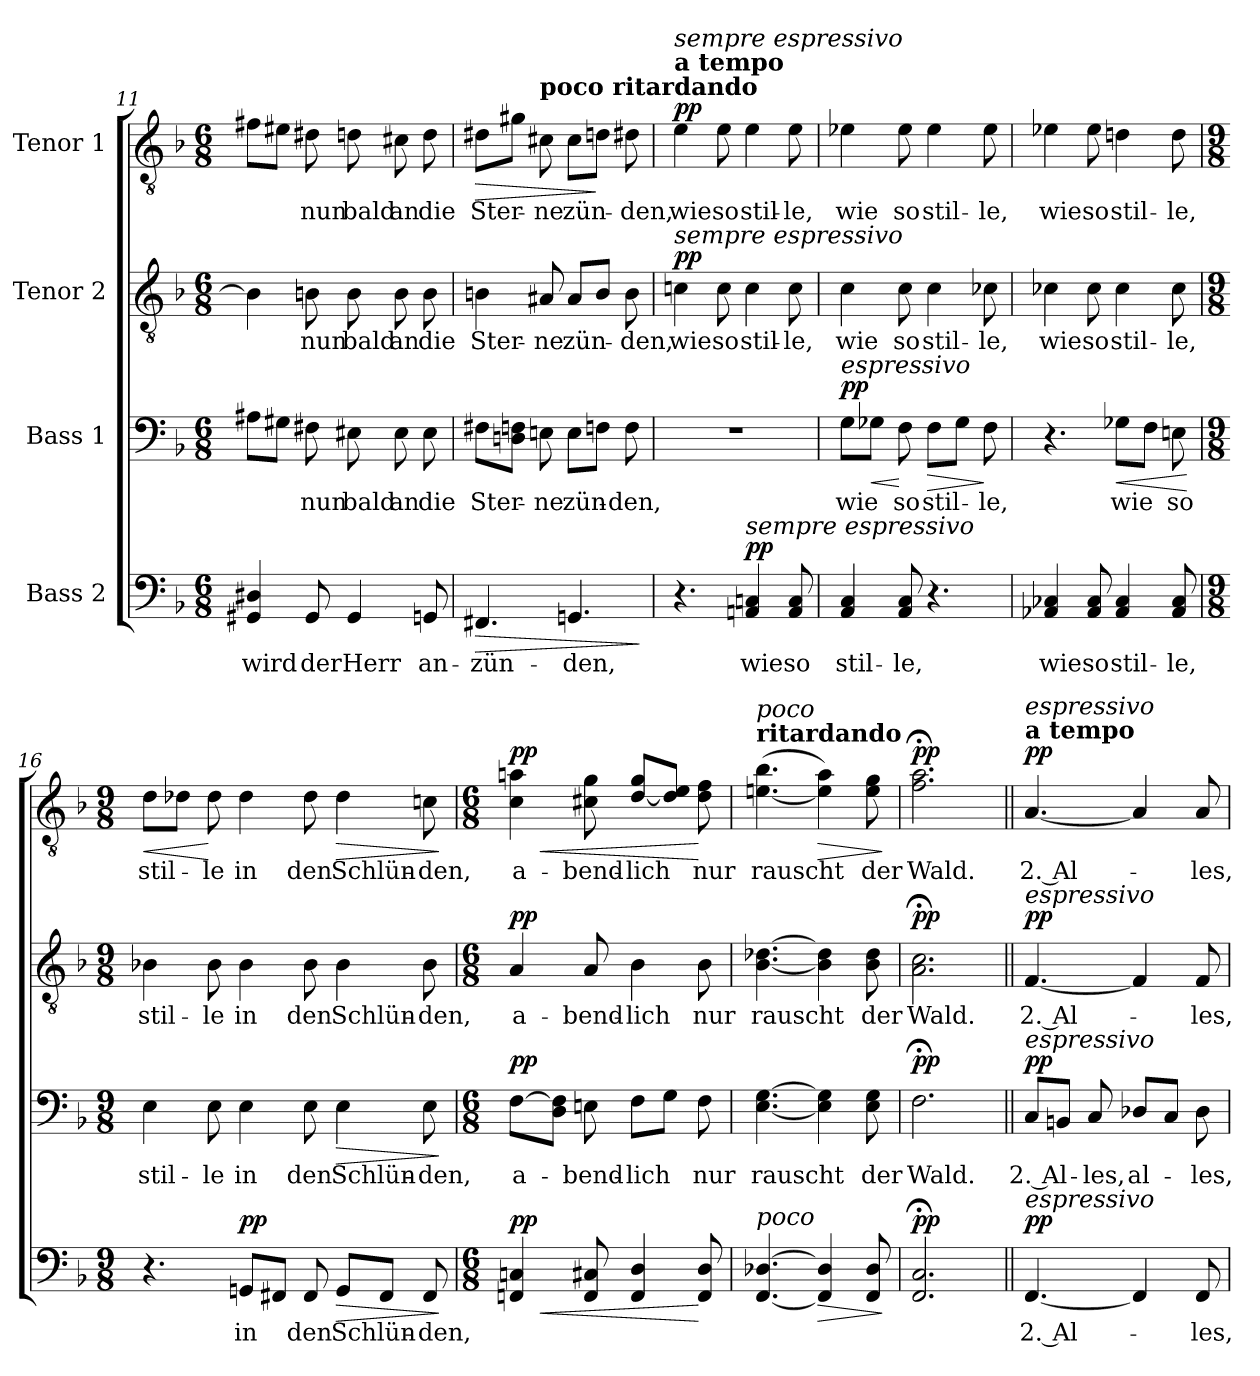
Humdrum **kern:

**kern	**text	**dynam	**kern	**text	**dynam	**kern	**text	**dynam	**kern	**text	**dynam
*part4	*part4	*part4	*part3	*part3	*part3	*part2	*part2	*part2	*part1	*part1	*part1
*staff4	*staff4	*staff4	*staff3	*staff3	*staff3	*staff2	*staff2	*staff2	*staff1	*staff1	*staff1
*I"Bass 2	*	*	*I"Bass 1	*	*	*I"Tenor 2	*	*	*I"Tenor 1	*	*
*clefF4	*	*	*clefF4	*	*	*clefGv2	*	*	*clefGv2	*	*
*k[b-]	*	*	*k[b-]	*	*	*k[b-]	*	*	*k[b-]	*	*
*M6/8	*	*	*M6/8	*	*	*M6/8	*	*	*M6/8	*	*
=11	=11	=11	=11	=11	=11	=11	=11	=11	=11	=11	=11
!	!LO:LY:b	!	!	!	!	!	!	!	!	!	!
4GG#X/ 4D#X/	wird	.	8A#X\L	.	.	4B\]	.	.	8f#X\L	.	.
.	.	.	8G#X\J	.	.	.	.	.	8e#X\J	.	.
!	!LO:LY:b	!	!	!LO:LY:b	!	!	!LO:LY:b	!	!	!LO:LY:b	!
8GG#/	der	.	8F#X\	nun	.	8Bn\	nun	.	8d#X\	nun	.
!	!LO:LY:b	!	!	!LO:LY:b	!	!	!LO:LY:b	!	!	!LO:LY:b	!
4GG#/	Herr	.	8E#X\	bald	.	8B\	bald	.	8dn\	bald	.
!	!	!	!	!LO:LY:b	!	!	!LO:LY:b	!	!	!LO:LY:b	!
.	.	.	8E#\	an	.	8B\	an	.	8c#X\	an	.
!	!LO:LY:b	!	!	!LO:LY:b	!	!	!LO:LY:b	!	!	!LO:LY:b	!
8GGn/	an-	.	8E#\	die	.	8B\	die	.	8d\	die	.
=12	=12	=12	=12	=12	=12	=12	=12	=12	=12	=12	=12
!	!LO:LY:b	!LO:HP:b	!	!LO:LY:b	!	!	!LO:LY:b	!	!	!LO:LY:b	!LO:HP:b
4.FF#X/	-zün-	>	8F#X\L	Ster-	.	4Bn\	Ster-	.	8d#X\L	Ster-	>
.	.	.	8Dn\ 8Fn\J	.	.	.	.	.	8g#X\J	.	.
!	!	!	!	!	!	!	!	!	!LO:TX:a:B:t=poco ritardando	!	!
!	!	!	!	!LO:LY:b	!	!	!LO:LY:b	!	!	!LO:LY:b	!
.	.	.	8En\	-ne	.	8A#X/	-ne	.	8c#X\	-ne	.
!	!LO:LY:b	!	!	!LO:LY:b	!	!	!LO:LY:b	!	!	!LO:LY:b	!
4.GGn/	-den,	.	8E\L	zün-	.	8A#/L	zün-	.	8c#\L	zün-	.
.	.	.	8Fn\J	.	.	8B/J	.	.	8dn\J	.	]
!	!	!	!	!LO:LY:b	!	!	!LO:LY:b	!	!	!LO:LY:b	!
.	.	.	8F\	-den,	.	8B\	-den,	.	8d#X\	-den,	.
.	.	]	.	.	.	.	.	.	.	.	.
!!LO:LB:g=z
=13	=13	=13	=13	=13	=13	=13	=13	=13	=13	=13	=13
!	!	!	!	!	!	!	!	!	!LO:TX:a:B:t=a tempo	!	!
!	!	!	!	!	!	!	!	!	!LO:TX:a:i:t=sempre espressivo	!	!
!	!	!	!	!	!	!LO:TX:a:i:t=sempre espressivo	!	!	!	!	!
!	!	!	!	!	!	!	!LO:LY:b	!LO:DY:a	!	!LO:LY:b	!LO:DY:a
4.r	.	.	2.r	.	.	4cn\	wie	pp	4e\	wie	pp
!	!	!	!	!	!	!	!LO:LY:b	!	!	!LO:LY:b	!
.	.	.	.	.	.	8c\	so	.	8e\	so	.
!LO:TX:a:i:t=sempre espressivo	!	!	!	!	!	!	!	!	!	!	!
!	!LO:LY:b	!LO:DY:a	!	!	!	!	!LO:LY:b	!	!	!LO:LY:b	!
4AAn/ 4Cn/	wie	pp	.	.	.	4c\	stil-	.	4e\	stil-	.
!	!LO:LY:b	!	!	!	!	!	!LO:LY:b	!	!	!LO:LY:b	!
8AA/ 8C/	so	.	.	.	.	8c\	-le,	.	8e\	-le,	.
=14	=14	=14	=14	=14	=14	=14	=14	=14	=14	=14	=14
!	!	!	!LO:TX:a:i:t=espressivo	!	!	!	!	!	!	!	!
!	!LO:LY:b	!	!	!LO:LY:b	!LO:HP:b	!	!LO:LY:b	!	!	!LO:LY:b	!
!	!	!	!	!	!LO:DY:n=1:a	!	!	!	!	!	!
4AA/ 4C/	stil-	.	8G\L	wie	< pp	4c\	wie	.	4e-X\	wie	.
.	.	.	8G-X\J	.	.	.	.	.	.	.	.
!	!LO:LY:b	!	!	!LO:LY:b	!	!	!LO:LY:b	!	!	!LO:LY:b	!
8AA/ 8C/	-le,	.	8F\	so	[	8c\	so	.	8e-\	so	.
!	!	!	!	!LO:LY:b	!LO:HP:b	!	!LO:LY:b	!	!	!LO:LY:b	!
4.r	.	.	8F\L	stil-	>	4c\	stil-	.	4e-\	stil-	.
.	.	.	8G-\J	.	.	.	.	.	.	.	.
!	!	!	!	!LO:LY:b	!	!	!LO:LY:b	!	!	!LO:LY:b	!
.	.	.	8F\	-le,	]	8c-X\	-le,	.	8e-\	-le,	.
=15	=15	=15	=15	=15	=15	=15	=15	=15	=15	=15	=15
!	!LO:LY:b	!	!	!	!	!	!LO:LY:b	!	!	!LO:LY:b	!
4AA-X/ 4C-X/	wie	.	4.r	.	.	4c-X\	wie	.	4e-X\	wie	.
!	!LO:LY:b	!	!	!	!	!	!LO:LY:b	!	!	!LO:LY:b	!
8AA-/ 8C-/	so	.	.	.	.	8c-\	so	.	8e-\	so	.
!	!LO:LY:b	!	!	!LO:LY:b	!LO:HP:b	!	!LO:LY:b	!	!	!LO:LY:b	!
4AA-/ 4C-/	stil-	.	8G-X\L	wie	<	4c-\	stil-	.	4dn\	stil-	.
.	.	.	8F\J	.	.	.	.	.	.	.	.
!	!LO:LY:b	!	!	!LO:LY:b	!	!	!LO:LY:b	!	!	!LO:LY:b	!
8AA-/ 8C-/	-le,	.	8En\	so	.	8c-\	-le,	.	8d\	-le,	.
.	.	.	.	.	[	.	.	.	.	.	.
!!LO:LB:g=z
=16	=16	=16	=16	=16	=16	=16	=16	=16	=16	=16	=16
*M9/8	*	*	*M9/8	*	*	*M9/8	*	*	*M9/8	*	*
!	!	!	!	!LO:LY:b	!	!	!LO:LY:b	!	!	!LO:LY:b	!LO:HP:b
4.r	.	.	4E\	stil-	.	4B-X\	stil-	.	8d\L	stil-	<
.	.	.	.	.	.	.	.	.	8d-X\J	.	.
!	!	!	!	!LO:LY:b	!	!	!LO:LY:b	!	!	!LO:LY:b	!
.	.	.	8E\	-le	.	8B-\	-le	.	8d-\	-le	[
!	!LO:LY:b	!LO:DY:a	!	!LO:LY:b	!	!	!LO:LY:b	!	!	!LO:LY:b	!
8GGn/L	in	pp	4E\	in	.	4B-\	in	.	4d-\	in	.
8FF#X/J	.	.	.	.	.	.	.	.	.	.	.
!	!LO:LY:b	!	!	!LO:LY:b	!	!	!LO:LY:b	!	!	!LO:LY:b	!
8FF#/	den	.	8E\	den	.	8B-\	den	.	8d-\	den	.
!	!LO:LY:b	!LO:HP:b	!	!LO:LY:b	!LO:HP:b	!	!LO:LY:b	!	!	!LO:LY:b	!LO:HP:b
8GG/L	Schlün-	>	4E\	Schlün-	>	4B-\	Schlün-	.	4d-\	Schlün-	>
8FF#/J	.	.	.	.	.	.	.	.	.	.	.
!	!LO:LY:b	!	!	!LO:LY:b	!	!	!LO:LY:b	!	!	!LO:LY:b	!
8FF#/	-den,	.	8E\	-den,	.	8B-\	-den,	.	8cn\	-den,	.
.	.	]	.	.	]	.	.	.	.	.	]
=17	=17	=17	=17	=17	=17	=17	=17	=17	=17	=17	=17
*M6/8	*	*	*M6/8	*	*	*M6/8	*	*	*M6/8	*	*
!	!	!LO:HP:b	!	!LO:LY:b	!	!	!LO:LY:b	!	!	!LO:LY:b	!LO:HP:b
!	!	!LO:DY:n=1:a	!	!	!LO:DY:a	!	!	!LO:DY:a	!	!	!LO:DY:n=1:a
4FFn/ 4Cn/	.	< pp	[8F\L	a-	pp	4A/	a-	pp	4c\ 4an\	a-	< pp
.	.	.	8D\ 8F\]J	.	.	.	.	.	.	.	.
!	!	!	!	!LO:LY:b	!	!	!LO:LY:b	!	!	!LO:LY:b	!
8FF/ 8C#X/	.	.	8En\	-bend-	.	8A/	-bend-	.	8c#X\ 8g\	-bend-	.
!	!	!	!	!LO:LY:b	!	!	!LO:LY:b	!	!	!LO:LY:b	!
4FF/ 4D/	.	.	8F\L	-lich	.	4B-\	-lich	.	[8d/ 8g/L	-lich	.
.	.	.	8G\J	.	.	.	.	.	8d/] 8e/J	.	.
!	!	!	!	!LO:LY:b	!	!	!LO:LY:b	!	!	!LO:LY:b	!
8FF/ 8D/	.	[	8F\	nur	.	8B-\	nur	.	8d\ 8f\	nur	[
=18	=18	=18	=18	=18	=18	=18	=18	=18	=18	=18	=18
!	!	!	!	!	!	!	!	!	!LO:TX:a:B:t=ritardando	!	!
!	!	!	!	!	!	!	!	!	!LO:TX:a:i:t=poco	!	!
!LO:TX:a:i:t=poco	!	!	!	!	!	!	!	!	!	!	!
!	!	!	!	!LO:LY:b	!	!	!LO:LY:b	!	!	!LO:LY:b	!
[4.FF/ [4.D-X/	.	.	[4.E\ [4.G\	rauscht	.	[4.B-\ [4.d-X\	rauscht	.	(>[4.en\ 4.b-\	rauscht	.
!	!	!LO:HP:b	!	!	!	!	!	!	!	!	!LO:HP:b
4FF/] 4D-/]	.	>	4E\] 4G\]	.	.	4B-\] 4d-\]	.	.	4e\] 4a\)	.	>
!	!	!	!	!LO:LY:b	!	!	!LO:LY:b	!	!	!LO:LY:b	!
8FF/ 8D-/	.	.	8E\ 8G\	der	.	8B-\ 8d-\	der	.	8e\ 8g\	der	.
.	.	]	.	.	.	.	.	.	.	.	]
=19	=19	=19	=19	=19	=19	=19	=19	=19	=19	=19	=19
!	!	!LO:DY:a	!	!LO:LY:b	!LO:DY:a	!	!LO:LY:b	!LO:DY:a	!	!LO:LY:b	!LO:DY:a
2.FF/;< 2.C/;<	.	pp	2.F;<\	Wald.	pp	2.A\;< 2.c\;<	Wald.	pp	2.f\;< 2.a\;<	Wald.	pp
!!LO:PB:g=z
=20||	=20||	=20||	=20||	=20||	=20||	=20||	=20||	=20||	=20||	=20||	=20||
!	!	!	!	!	!	!	!	!	!LO:TX:a:B:t=a tempo	!	!
!	!	!	!	!	!	!	!	!	!LO:TX:a:i:t=espressivo	!	!
!	!	!	!	!	!	!LO:TX:a:i:t=espressivo	!	!	!	!	!
!	!	!	!LO:TX:a:i:t=espressivo	!	!	!	!	!	!	!	!
!LO:TX:a:i:t=espressivo	!	!	!	!	!	!	!	!	!	!	!
!	!LO:LY:b	!LO:DY:a	!	!LO:LY:b	!LO:DY:a	!	!LO:LY:b	!LO:DY:a	!	!LO:LY:b	!LO:DY:a
[4.FF/	-2. Al-	pp	8C/L	2. Al-	pp	[4.F/	2. Al-	pp	[4.A/	2. Al-	pp
.	.	.	8BBn/J	.	.	.	.	.	.	.	.
!	!	!	!	!LO:LY:b	!	!	!	!	!	!	!
.	.	.	8C/	-les,	.	.	.	.	.	.	.
!	!	!	!	!LO:LY:b	!	!	!	!	!	!	!
4FF/]	.	.	8D-X/L	al-	.	4F/]	.	.	4A/]	.	.
.	.	.	8C/J	.	.	.	.	.	.	.	.
!	!LO:LY:b	!	!	!LO:LY:b	!	!	!LO:LY:b	!	!	!LO:LY:b	!
8FF/	-les,	.	8D-\	-les,	.	8F/	-les,	.	8A/	-les,	.
=	=	=	=	=	=	=	=	=	=	=	=
*-	*-	*-	*-	*-	*-	*-	*-	*-	*-	*-	*-
